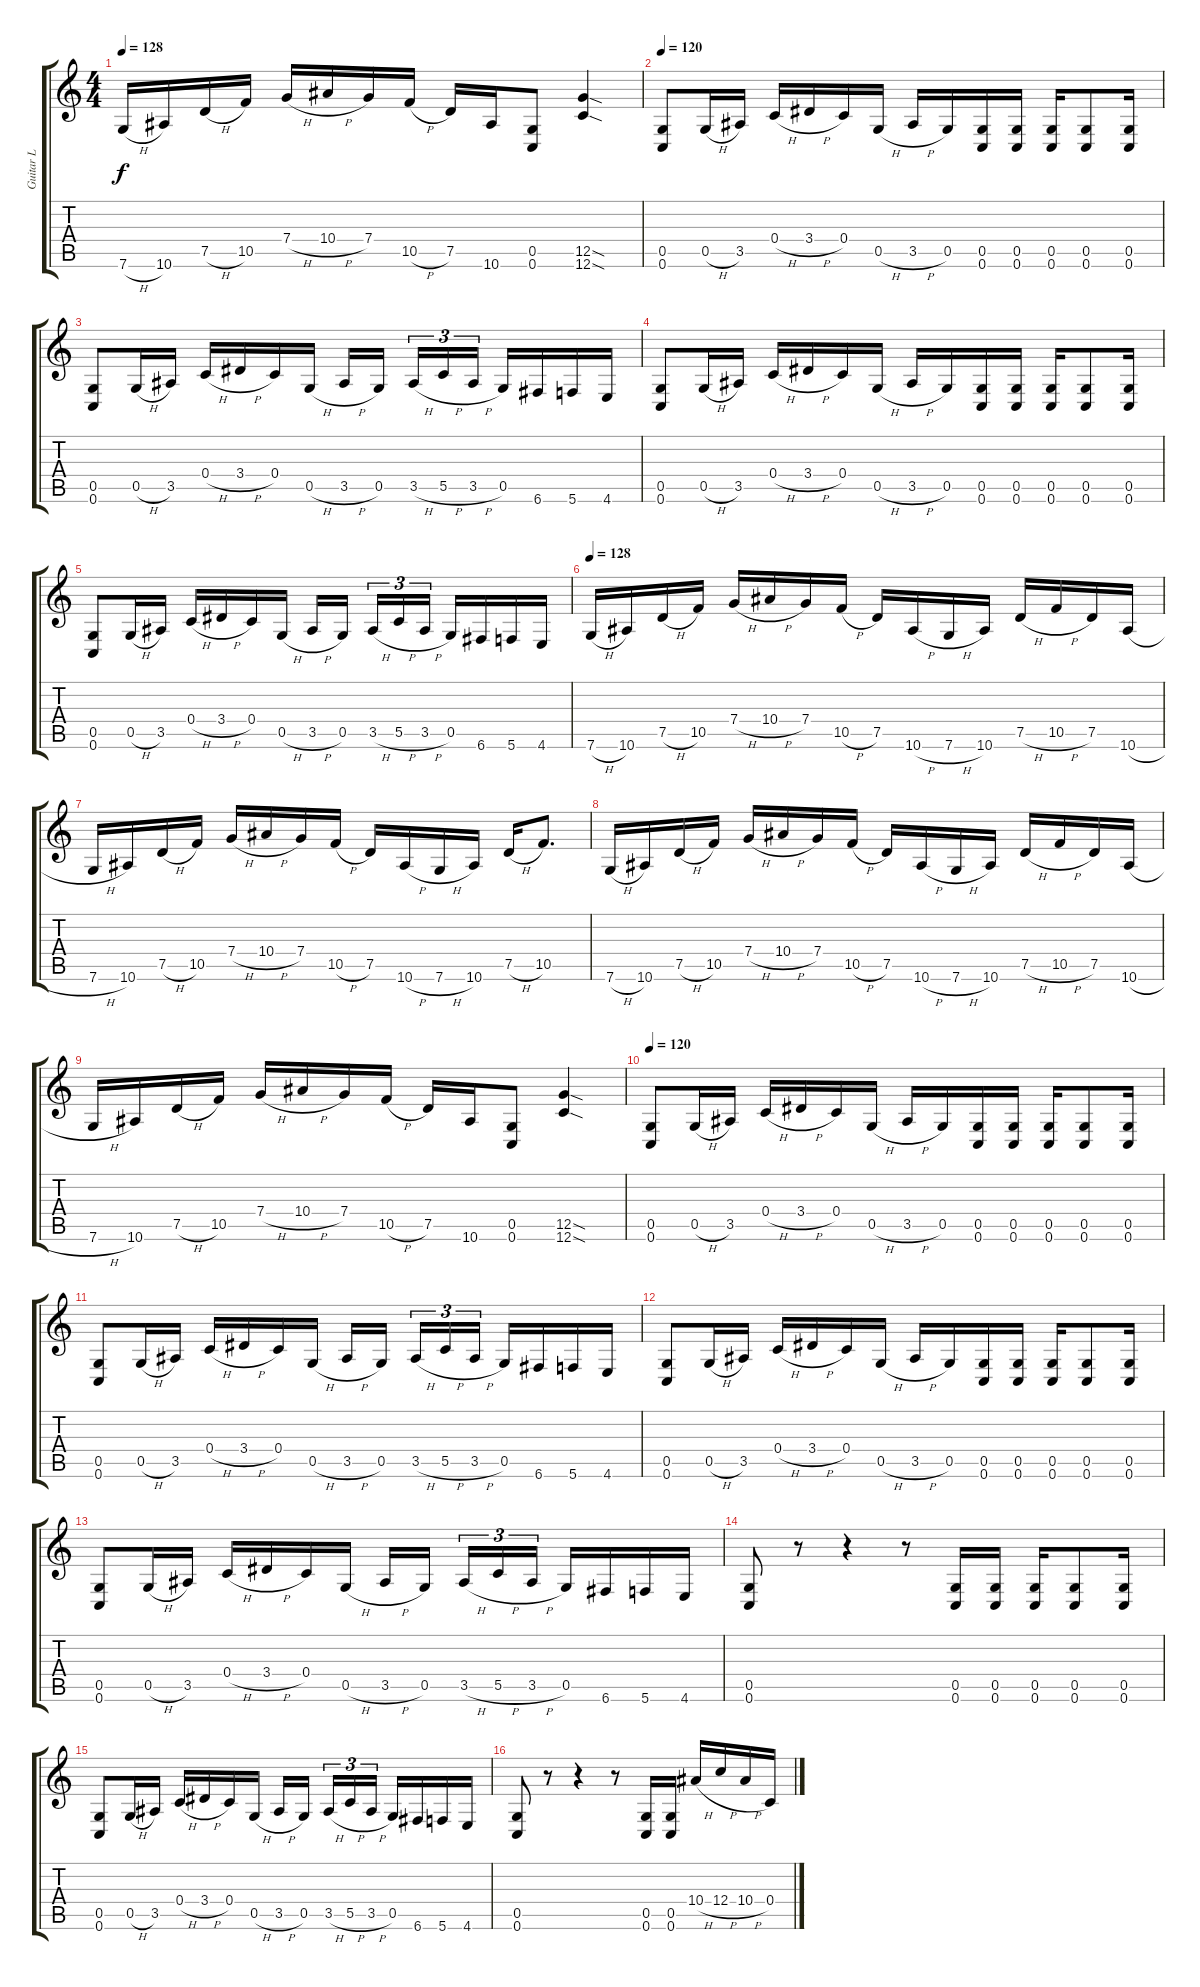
\track ("Guitar L" "Guitar L") {instrument distortionguitar}
\staff {score tabs}
\tuning (D4 A3 F3 C3 G2 C2) {hide}
\ts (4 4)
\tempo 128
\clef g2
\ks c
7.6{h}.16{dy f} 10.6.16 7.5{h}.16 10.5.16 7.4{h}.16 10.4{h}.16 7.4.16 10.5{h}.16 7.5.16 10.6.16 (0.5 0.6).8 (12.5{sod} 12.6{sod}).4 |
\tempo 120
(0.5 0.6).8 0.5{h}.16 3.5.16 0.4{h}.16 3.4{h}.16 0.4.16 0.5{h}.16 3.5{h}.16 0.5.16 (0.5 0.6).16 (0.5 0.6).16 (0.5 0.6).16 (0.5 0.6).8 (0.5 0.6).16 |
(0.5 0.6).8 0.5{h}.16 3.5.16 0.4{h}.16 3.4{h}.16 0.4.16 0.5{h}.16 3.5{h}.16 0.5.16{beam splitsecondary} 3.5{h}.16{tu (3 2)} 5.5{h}.16{tu (3 2)} 3.5{h}.16{tu (3 2)} 0.5.16 6.6.16 5.6.16 4.6.16 |
(0.5 0.6).8 0.5{h}.16 3.5.16 0.4{h}.16 3.4{h}.16 0.4.16 0.5{h}.16 3.5{h}.16 0.5.16 (0.5 0.6).16 (0.5 0.6).16 (0.5 0.6).16 (0.5 0.6).8 (0.5 0.6).16 |
(0.5 0.6).8 0.5{h}.16 3.5.16 0.4{h}.16 3.4{h}.16 0.4.16 0.5{h}.16 3.5{h}.16 0.5.16{beam splitsecondary} 3.5{h}.16{tu (3 2)} 5.5{h}.16{tu (3 2)} 3.5{h}.16{tu (3 2)} 0.5.16 6.6.16 5.6.16 4.6.16 |
\tempo 128
7.6{h}.16 10.6.16 7.5{h}.16 10.5.16 7.4{h}.16 10.4{h}.16 7.4.16 10.5{h}.16 7.5.16 10.6{h}.16 7.6{h}.16 10.6.16 7.5{h}.16 10.5{h}.16 7.5.16 10.6{h}.16 |
7.6{h}.16 10.6.16 7.5{h}.16 10.5.16 7.4{h}.16 10.4{h}.16 7.4.16 10.5{h}.16 7.5.16 10.6{h}.16 7.6{h}.16 10.6.16 7.5{h}.16 10.5.8{d} |
7.6{h}.16 10.6.16 7.5{h}.16 10.5.16 7.4{h}.16 10.4{h}.16 7.4.16 10.5{h}.16 7.5.16 10.6{h}.16 7.6{h}.16 10.6.16 7.5{h}.16 10.5{h}.16 7.5.16 10.6{h}.16 |
7.6{h}.16 10.6.16 7.5{h}.16 10.5.16 7.4{h}.16 10.4{h}.16 7.4.16 10.5{h}.16 7.5.16 10.6.16 (0.5 0.6).8 (12.5{sod} 12.6{sod}).4 |
\tempo 120
(0.5 0.6).8 0.5{h}.16 3.5.16 0.4{h}.16 3.4{h}.16 0.4.16 0.5{h}.16 3.5{h}.16 0.5.16 (0.5 0.6).16 (0.5 0.6).16 (0.5 0.6).16 (0.5 0.6).8 (0.5 0.6).16 |
(0.5 0.6).8 0.5{h}.16 3.5.16 0.4{h}.16 3.4{h}.16 0.4.16 0.5{h}.16 3.5{h}.16 0.5.16{beam splitsecondary} 3.5{h}.16{tu (3 2)} 5.5{h}.16{tu (3 2)} 3.5{h}.16{tu (3 2)} 0.5.16 6.6.16 5.6.16 4.6.16 |
(0.5 0.6).8 0.5{h}.16 3.5.16 0.4{h}.16 3.4{h}.16 0.4.16 0.5{h}.16 3.5{h}.16 0.5.16 (0.5 0.6).16 (0.5 0.6).16 (0.5 0.6).16 (0.5 0.6).8 (0.5 0.6).16 |
(0.5 0.6).8 0.5{h}.16 3.5.16 0.4{h}.16 3.4{h}.16 0.4.16 0.5{h}.16 3.5{h}.16 0.5.16{beam splitsecondary} 3.5{h}.16{tu (3 2)} 5.5{h}.16{tu (3 2)} 3.5{h}.16{tu (3 2)} 0.5.16 6.6.16 5.6.16 4.6.16 |
(0.5 0.6).8 r.8 r.4 r.8 (0.5 0.6).16 (0.5 0.6).16 (0.5 0.6).16 (0.5 0.6).8 (0.5 0.6).16 |
(0.5 0.6).8 0.5{h}.16 3.5.16 0.4{h}.16 3.4{h}.16 0.4.16 0.5{h}.16 3.5{h}.16 0.5.16{beam splitsecondary} 3.5{h}.16{tu (3 2)} 5.5{h}.16{tu (3 2)} 3.5{h}.16{tu (3 2)} 0.5.16 6.6.16 5.6.16 4.6.16 |
(0.5 0.6).8 r.8 r.4 r.8 (0.5 0.6).16 (0.5 0.6).16 10.4{h}.16 12.4{h}.16 10.4{h}.16 0.4.16
